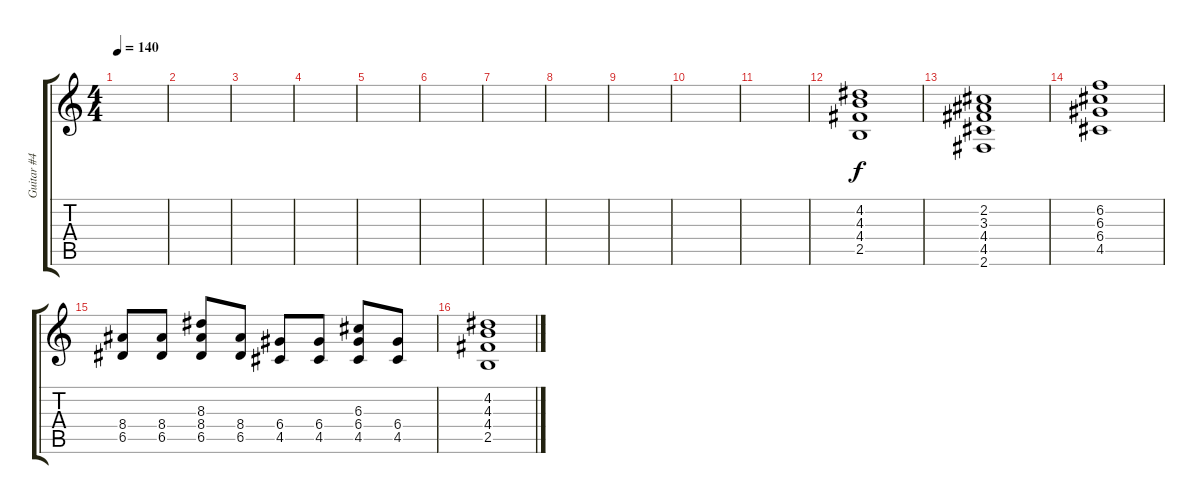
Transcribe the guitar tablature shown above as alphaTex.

\track ("Guitar #4" "Guitar #4") {instrument distortionguitar}
\staff {score tabs}
\tuning (E4 B3 G3 D3 A2 E2) {hide}
\ts (4 4)
\tempo 140
\clef g2
\ks c
|
|
|
|
|
|
|
|
|
|
|
(4.2 4.3 4.4 2.5).1 |
(2.2 3.3 4.4 4.5 2.6).1 |
(6.2 6.3 6.4 4.5).1 |
(8.4 6.5).8 (8.4 6.5).8 (8.3 8.4 6.5).8 (8.4 6.5).8 (6.4 4.5).8 (6.4 4.5).8 (6.3 6.4 4.5).8 (6.4 4.5).8 |
(4.2 4.3 4.4 2.5).1
